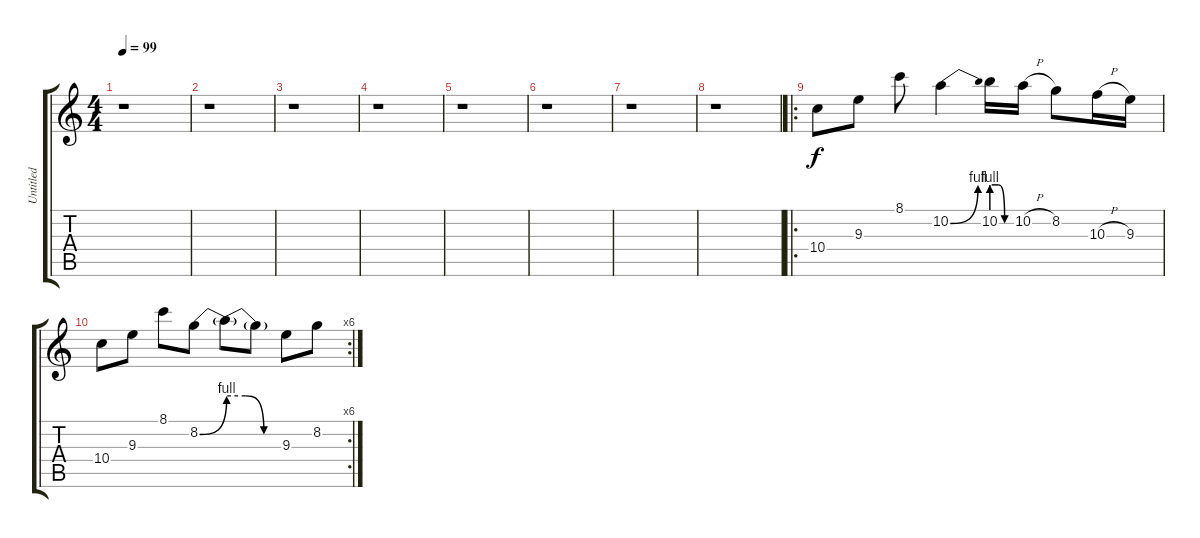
\track ("Untitled" "Untitled") {instrument acousticguitarnylon}
\staff {score tabs}
\tuning (E4 B3 G3 D3 A2 E2) {hide}
\ts (4 4)
\tempo 99
\clef g2
\ks c
r.1{dy f} |
r.1 |
r.1 |
r.1 |
r.1 |
r.1 |
r.1 |
r.1 |
\ro
10.4.8 9.3.8 8.1.8 10.2{be (bend 0 0 60 4)}.4 10.2{be (custom 0 4 20 4 40 0 60 0)}.16 10.2{h}.16 8.2.8 10.3{h}.16 9.3.16 |
\rc 6
10.4.8 9.3.8 8.1.8 8.2{be (bend 0 0 60 4)}.8 8.2{be (custom 0 4 20 4 40 0 60 0) t}.8 8.2{t}.8 9.3.8 8.2.8
